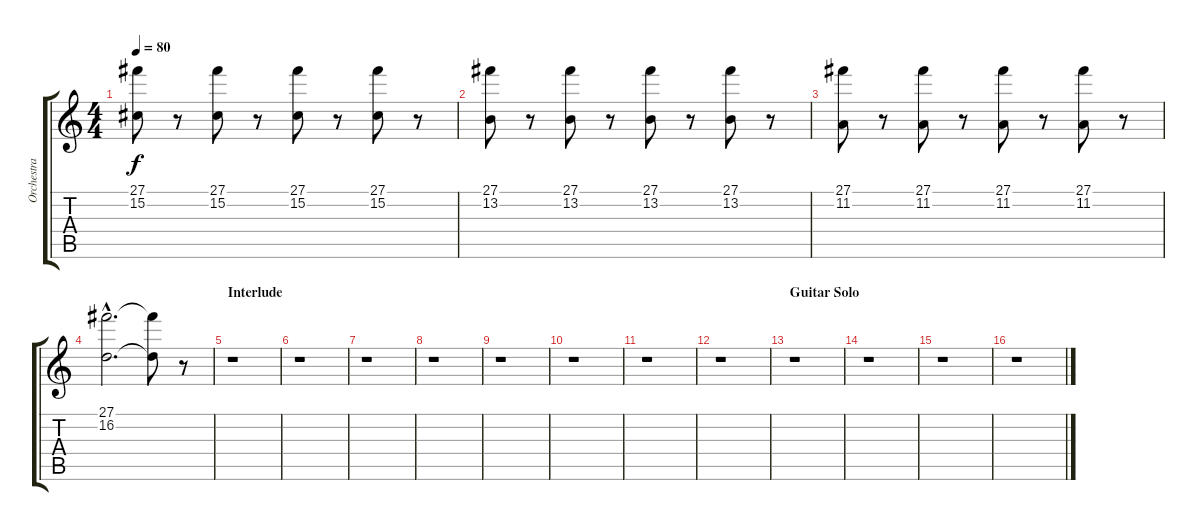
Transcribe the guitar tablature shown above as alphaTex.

\track ("Orchestra" "Orchestra") {instrument stringensemble1}
\staff {score tabs}
\tuning (Eb4 Bb3 Gb3 Db3 Ab2 Eb2) {hide}
\ts (4 4)
\tempo 80
\clef g2
\ks c
(27.1 15.2).8{dy f} r.8 (27.1 15.2).8 r.8 (27.1 15.2).8 r.8 (27.1 15.2).8 r.8 |
(27.1 13.2).8 r.8 (27.1 13.2).8 r.8 (27.1 13.2).8 r.8 (27.1 13.2).8 r.8 |
(27.1 11.2).8 r.8 (27.1 11.2).8 r.8 (27.1 11.2).8 r.8 (27.1 11.2).8 r.8 |
(27.1{hac} 16.2{hac}).2{d} (27.1{t} 16.2{t}).8 r.8 |
\section ("" "Interlude")
r.1 |
r.1 |
r.1 |
r.1 |
r.1 |
r.1 |
r.1 |
r.1 |
\section ("" "Guitar Solo")
r.1 |
r.1 |
r.1 |
r.1
